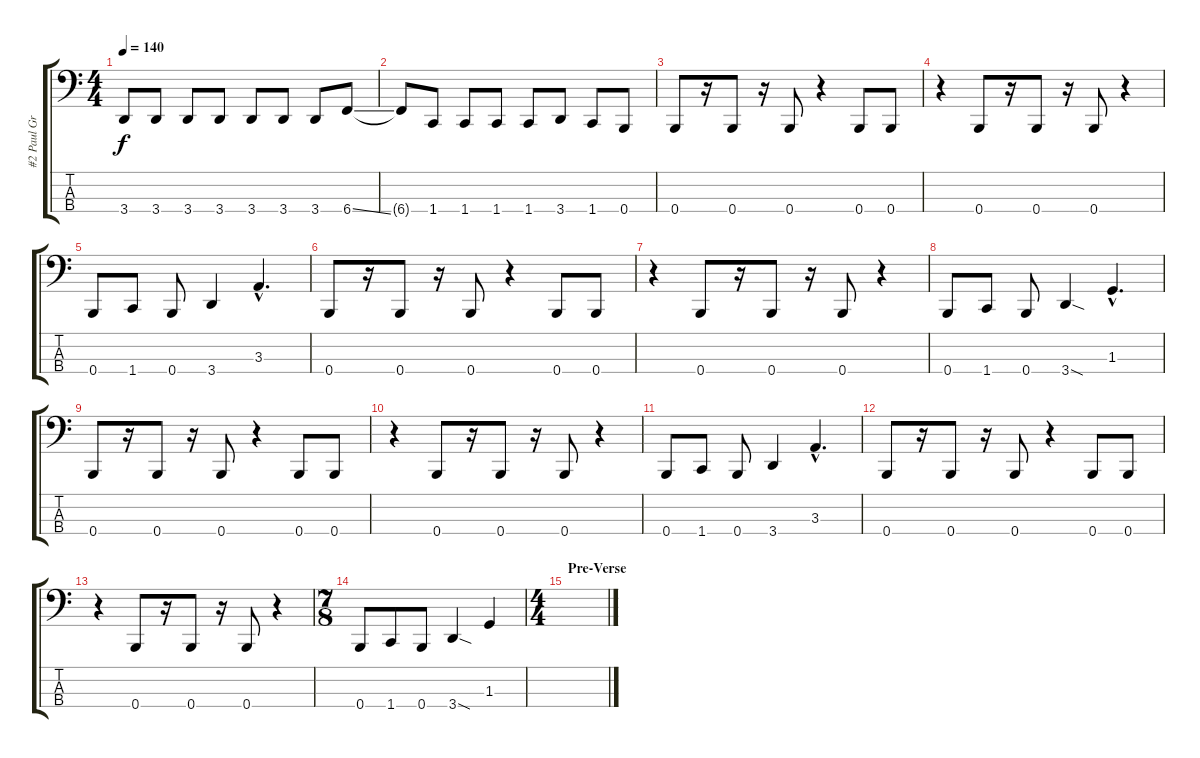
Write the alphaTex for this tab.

\track ("#2 Paul Gray - Bass" "#2 Paul Gr") {instrument electricbasspick}
\staff {score tabs}
\tuning (E2 B1 Gb1 B0) {hide}
\ts (4 4)
\tempo 140
\clef f4
\ks c
3.4{t}.8{dy f} 3.4.8 3.4.8 3.4.8 3.4.8 3.4.8 3.4.8 6.4{ss}.8 |
6.4{t}.8 1.4.8 1.4.8 1.4.8 1.4.8 3.4.8 1.4.8 0.4.8 |
0.4.8 r.16 0.4.8 r.16 0.4.8 r.4 0.4.8 0.4.8 |
r.4 0.4.8 r.16 0.4.8 r.16 0.4.8 r.4 |
0.4.8 1.4.8 0.4.8 3.4.4 3.3{hac}.4{d} |
0.4.8 r.16 0.4.8 r.16 0.4.8 r.4 0.4.8 0.4.8 |
r.4 0.4.8 r.16 0.4.8 r.16 0.4.8 r.4 |
0.4.8 1.4.8 0.4.8 3.4{sod}.4 1.3{hac}.4{d} |
0.4.8 r.16 0.4.8 r.16 0.4.8 r.4 0.4.8 0.4.8 |
r.4 0.4.8 r.16 0.4.8 r.16 0.4.8 r.4 |
0.4.8 1.4.8 0.4.8 3.4.4 3.3{hac}.4{d} |
0.4.8 r.16 0.4.8 r.16 0.4.8 r.4 0.4.8 0.4.8 |
r.4 0.4.8 r.16 0.4.8 r.16 0.4.8 r.4 |
\ts (7 8)
0.4.8 1.4.8 0.4.8 3.4{sod}.4 1.3.4 |
\ts (4 4)
\section ("" "Pre-Verse")
